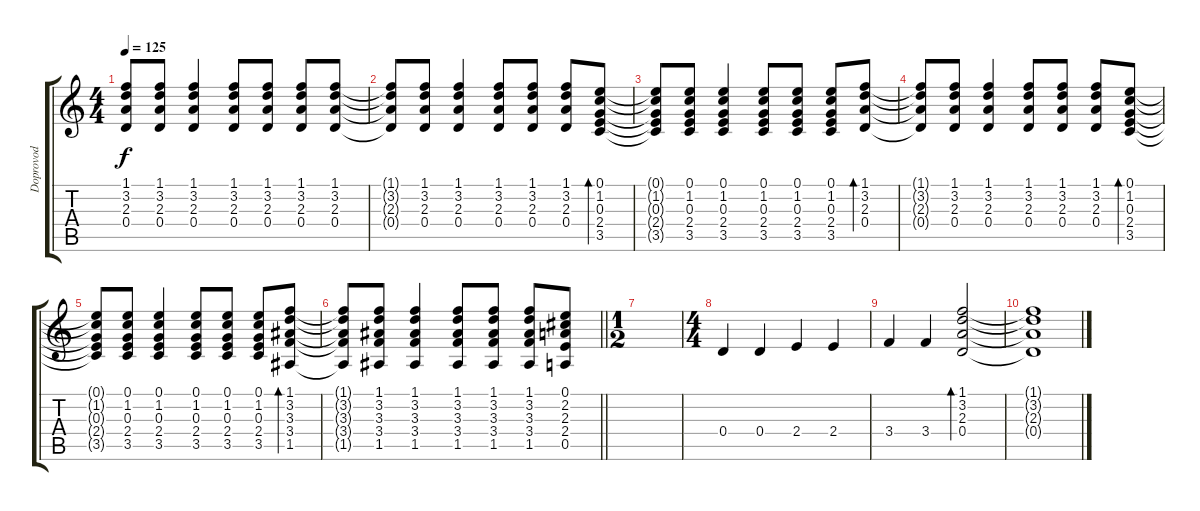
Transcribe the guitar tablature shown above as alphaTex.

\track ("Doprovod" "Doprovod") {instrument electricguitarclean}
\staff {score tabs}
\tuning (E4 B3 G3 D3 A2 E2) {hide}
\ts (4 4)
\tempo 125
\clef g2
\ks c
(1.1{t} 3.2{t} 2.3{t} 0.4{t}).8{dy f} (1.1 3.2 2.3 0.4).8 (1.1 3.2 2.3 0.4).4 (1.1 3.2 2.3 0.4).8 (1.1 3.2 2.3 0.4).8 (1.1 3.2 2.3 0.4).8 (1.1 3.2 2.3 0.4).8 |
(1.1{t} 3.2{t} 2.3{t} 0.4{t}).8 (1.1 3.2 2.3 0.4).8 (1.1 3.2 2.3 0.4).4 (1.1 3.2 2.3 0.4).8 (1.1 3.2 2.3 0.4).8 (1.1 3.2 2.3 0.4).8 (0.1 1.2 0.3 2.4 3.5).8{bd 480} |
(0.1{t} 1.2{t} 0.3{t} 2.4{t} 3.5{t}).8 (0.1 1.2 0.3 2.4 3.5).8 (0.1 1.2 0.3 2.4 3.5).4 (0.1 1.2 0.3 2.4 3.5).8 (0.1 1.2 0.3 2.4 3.5).8 (0.1 1.2 0.3 2.4 3.5).8 (1.1 3.2 2.3 0.4).8{bd 480} |
(1.1{t} 3.2{t} 2.3{t} 0.4{t}).8 (1.1 3.2 2.3 0.4).8 (1.1 3.2 2.3 0.4).4 (1.1 3.2 2.3 0.4).8 (1.1 3.2 2.3 0.4).8 (1.1 3.2 2.3 0.4).8 (0.1 1.2 0.3 2.4 3.5).8{bd 480} |
(0.1{t} 1.2{t} 0.3{t} 2.4{t} 3.5{t}).8 (0.1 1.2 0.3 2.4 3.5).8 (0.1 1.2 0.3 2.4 3.5).4 (0.1 1.2 0.3 2.4 3.5).8 (0.1 1.2 0.3 2.4 3.5).8 (0.1 1.2 0.3 2.4 3.5).8 (1.1 3.2 3.3 3.4 1.5).8{bd 480} |
\barLineRight lightlight
(1.1{t} 3.2{t} 3.3{t} 3.4{t} 1.5{t}).8 (1.1 3.2 3.3 3.4 1.5).8 (1.1 3.2 3.3 3.4 1.5).4 (1.1 3.2 3.3 3.4 1.5).8 (1.1 3.2 3.3 3.4 1.5).8 (1.1 3.2 3.3 3.4 1.5).8 (0.1 2.2 2.3 2.4 0.5).8 |
\ts (1 2)
|
\ts (4 4)
0.4.4{instrument electricguitarclean} 0.4.4 2.4.4 2.4.4 |
3.4.4 3.4.4 (1.1 3.2 2.3 0.4).2{bd 480 volume 0} |
(1.1{t} 3.2{t} 2.3{t} 0.4{t}).1
